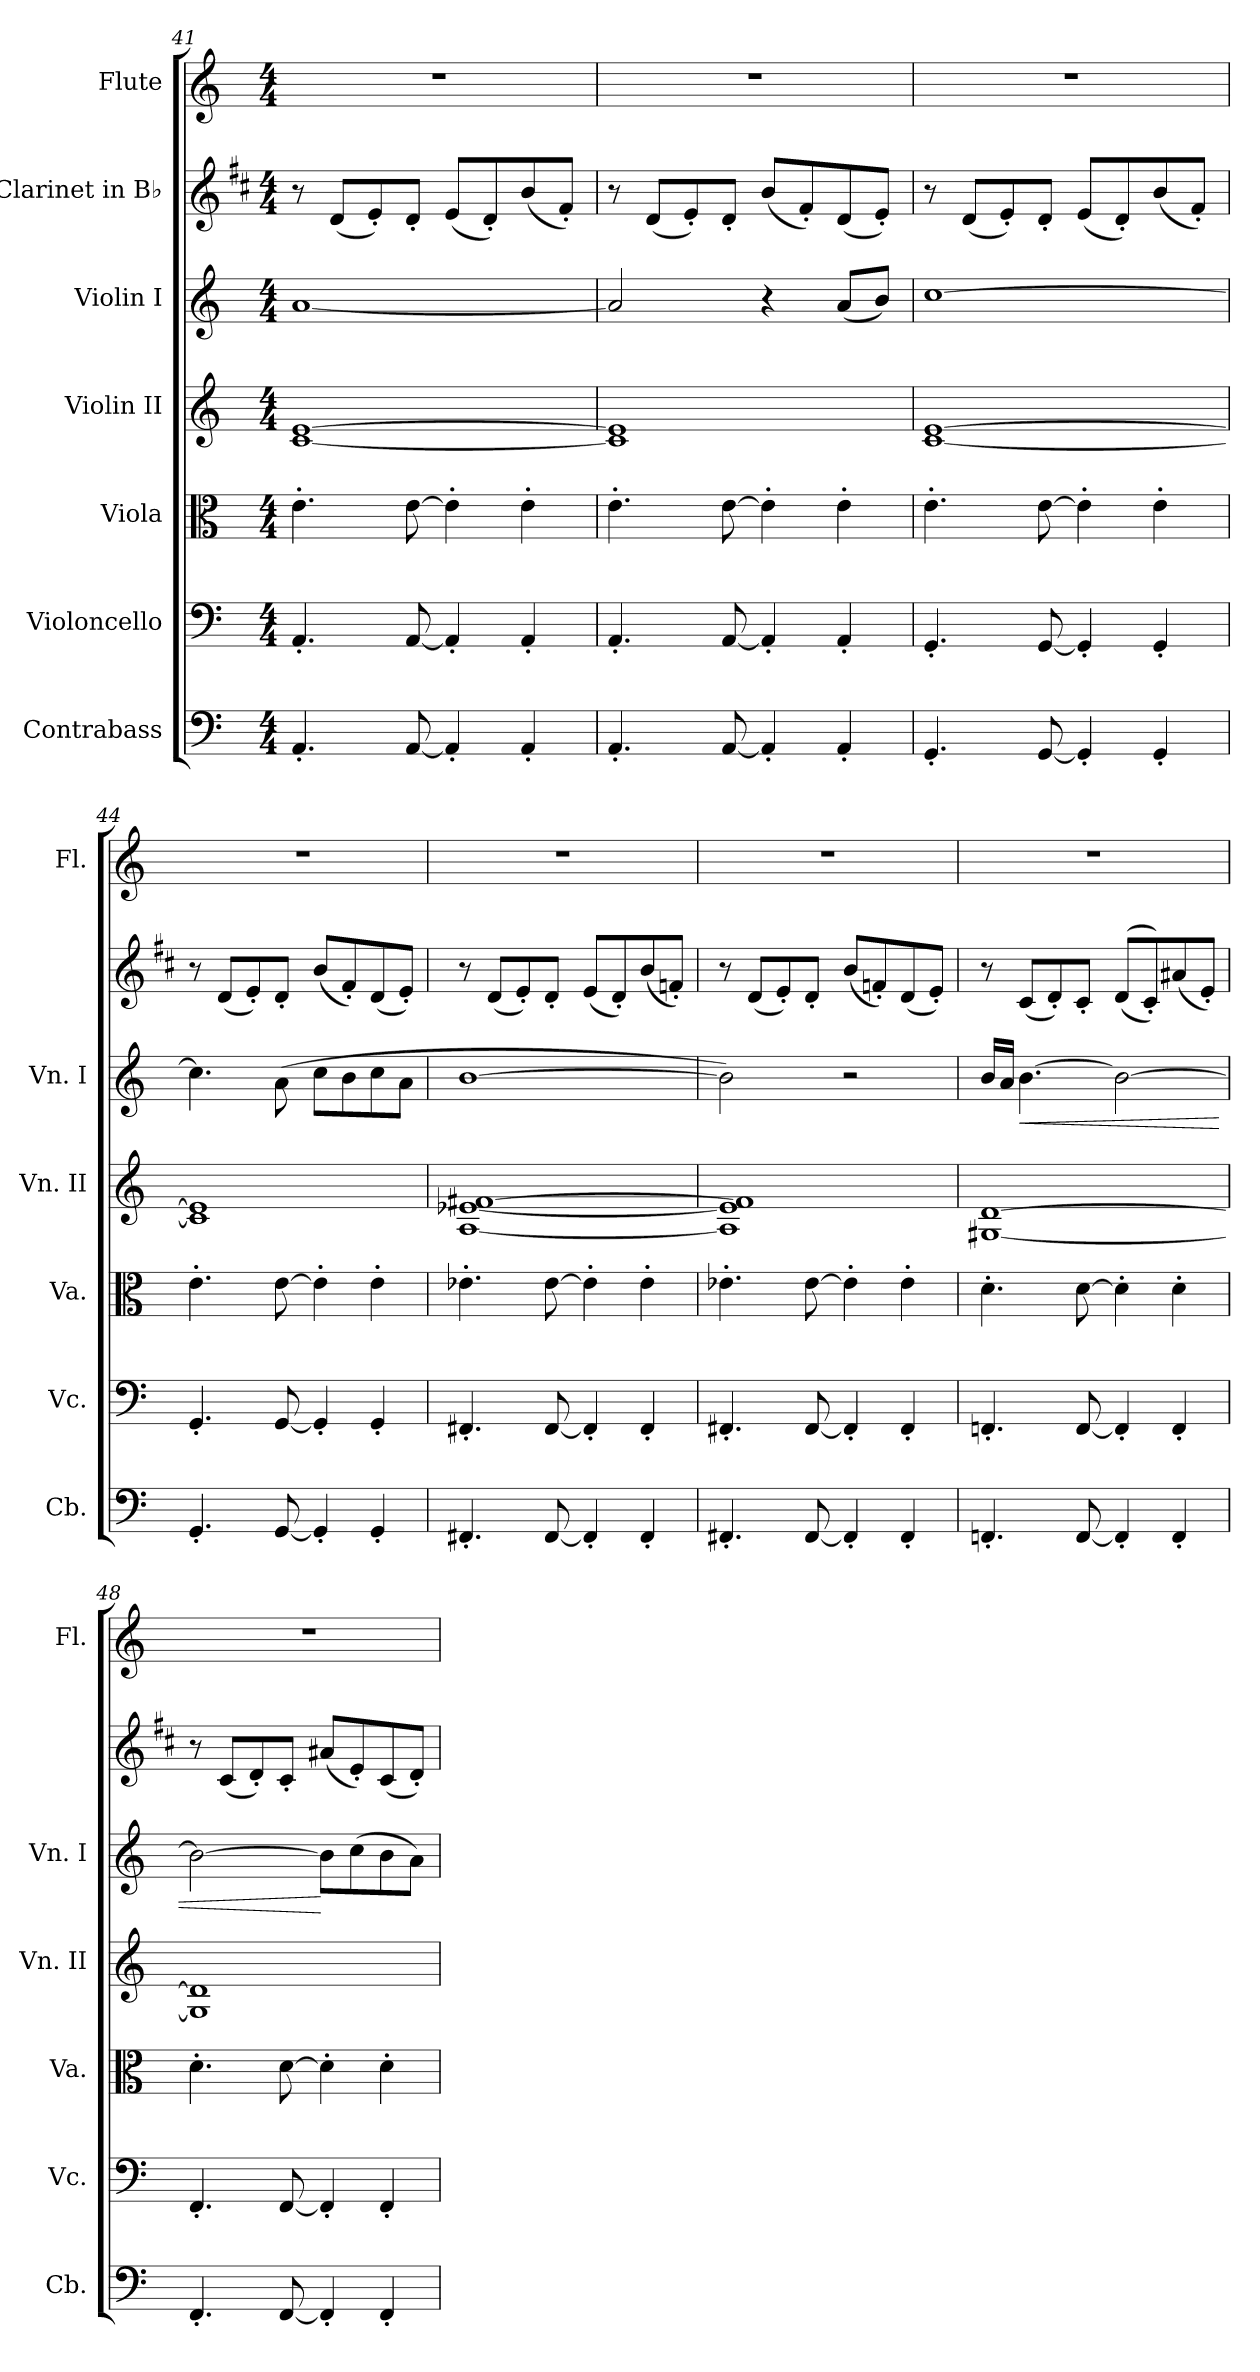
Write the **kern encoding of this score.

**kern	**kern	**kern	**kern	**kern	**dynam	**kern	**kern
*part7	*part6	*part5	*part4	*part3	*part3	*part2	*part1
*staff7	*staff6	*staff5	*staff4	*staff3	*staff3	*staff2	*staff1
*I"Contrabass	*I"Violoncello	*I"Viola	*I"Violin II	*I"Violin I	*	*I"Clarinet in B♭	*I"Flute
*I'Cb.	*I'Vc.	*I'Va.	*I'Vn. II	*I'Vn. I	*	*	*I'Fl.
*clefF4	*clefF4	*clefC3	*clefG2	*clefG2	*	*clefG2	*clefG2
*ITrd7c12	*	*	*	*	*	*ITrd1c2	*
*k[]	*k[]	*k[]	*k[]	*k[]	*	*k[]	*k[]
*M4/4	*M4/4	*M4/4	*M4/4	*M4/4	*	*M4/4	*M4/4
=41	=41	=41	=41	=41	=41	=41	=41
4.AAA'/	4.AA'/	4.e'\	[1c [1e	[1a	.	8r	1r
.	.	.	.	.	.	(<8c/L	.
.	.	.	.	.	.	8d'/)	.
[8AAA/	[8AA/	[8e\	.	.	.	8c'/J	.
4AAA'/]	4AA'/]	4e'\]	.	.	.	(<8d/L	.
.	.	.	.	.	.	8c'/)	.
4AAA'/	4AA'/	4e'\	.	.	.	(<8a/	.
.	.	.	.	.	.	8e'/J)	.
=42	=42	=42	=42	=42	=42	=42	=42
4.AAA'/	4.AA'/	4.e'\	1c] 1e]	2a/]	.	8r	1r
.	.	.	.	.	.	(<8c/L	.
.	.	.	.	.	.	8d'/)	.
[8AAA/	[8AA/	[8e\	.	.	.	8c'/J	.
4AAA'/]	4AA'/]	4e'\]	.	4r	.	(<8a/L	.
.	.	.	.	.	.	8e'/)	.
4AAA'/	4AA'/	4e'\	.	(<8a/L	.	(<8c/	.
.	.	.	.	8b/J)	.	8d'/J)	.
!!LO:LB:g=z
=43	=43	=43	=43	=43	=43	=43	=43
4.GGG'/	4.GG'/	4.e'\	[1c [1e	[1cc	.	8r	1r
.	.	.	.	.	.	(<8c/L	.
.	.	.	.	.	.	8d'/)	.
[8GGG/	[8GG/	[8e\	.	.	.	8c'/J	.
4GGG'/]	4GG'/]	4e'\]	.	.	.	(<8d/L	.
.	.	.	.	.	.	8c'/)	.
4GGG'/	4GG'/	4e'\	.	.	.	(<8a/	.
.	.	.	.	.	.	8e'/J)	.
=44	=44	=44	=44	=44	=44	=44	=44
4.GGG'/	4.GG'/	4.e'\	1c] 1e]	4.cc\]	.	8r	1r
.	.	.	.	.	.	(<8c/L	.
.	.	.	.	.	.	8d'/)	.
[8GGG/	[8GG/	[8e\	.	(>8a\	.	8c'/J	.
4GGG'/]	4GG'/]	4e'\]	.	8cc\L	.	(<8a/L	.
.	.	.	.	8b\	.	8e'/)	.
4GGG'/	4GG'/	4e'\	.	8cc\	.	(<8c/	.
.	.	.	.	8a\J	.	8d'/J)	.
=45	=45	=45	=45	=45	=45	=45	=45
4.FFF#X'/	4.FF#X'/	4.e-X'\	[1A [1e-X [1f#X	[1b	.	8r	1r
.	.	.	.	.	.	(<8c/L	.
.	.	.	.	.	.	8d'/)	.
[8FFF#/	[8FF#/	[8e-\	.	.	.	8c'/J	.
4FFF#'/]	4FF#'/]	4e-'\]	.	.	.	(<8d/L	.
.	.	.	.	.	.	8c'/)	.
4FFF#'/	4FF#'/	4e-'\	.	.	.	(<8a/	.
.	.	.	.	.	.	8e-X'/J)	.
=46	=46	=46	=46	=46	=46	=46	=46
4.FFF#X'/	4.FF#X'/	4.e-X'\	1A] 1e-] 1f#]	2b\])	.	8r	1r
.	.	.	.	.	.	(<8c/L	.
.	.	.	.	.	.	8d'/)	.
[8FFF#/	[8FF#/	[8e-\	.	.	.	8c'/J	.
4FFF#'/]	4FF#'/]	4e-'\]	.	2r	.	(<8a/L	.
.	.	.	.	.	.	8e-X'/)	.
4FFF#'/	4FF#'/	4e-'\	.	.	.	(<8c/	.
.	.	.	.	.	.	8d'/J)	.
=47	=47	=47	=47	=47	=47	=47	=47
4.FFFn'/	4.FFn'/	4.d'\	[1G#X [1d	16b/LL	.	8r	1r
.	.	.	.	16a/JJ	.	.	.
!	!	!	!	!	!LO:HP:b	!	!
.	.	.	.	[4.b\	<	(<8B/L	.
.	.	.	.	.	.	8c'/)	.
[8FFF/	[8FF/	[8d\	.	.	.	8B'/J	.
4FFF'/]	4FF'/]	4d'\]	.	2b\_	.	(<(<8c/L	.
.	.	.	.	.	.	8B'/))	.
4FFF'/	4FF'/	4d'\	.	.	.	(<8g#X/	.
.	.	.	.	.	.	8d'/J)	.
=48	=48	=48	=48	=48	=48	=48	=48
4.FFF'/	4.FF'/	4.d'\	1G#] 1d]	2b\_	.	8r	1r
.	.	.	.	.	.	(<8B/L	.
.	.	.	.	.	.	8c'/)	.
[8FFF/	[8FF/	[8d\	.	.	.	8B'/J	.
4FFF'/]	4FF'/]	4d'\]	.	8b\L]	[	(<8g#X/L	.
.	.	.	.	(>8cc\	.	8d'/)	.
4FFF'/	4FF'/	4d'\	.	8b\	.	(<8B/	.
.	.	.	.	8a\J)	.	8c'/J)	.
=	=	=	=	=	=	=	=
*-	*-	*-	*-	*-	*-	*-	*-
